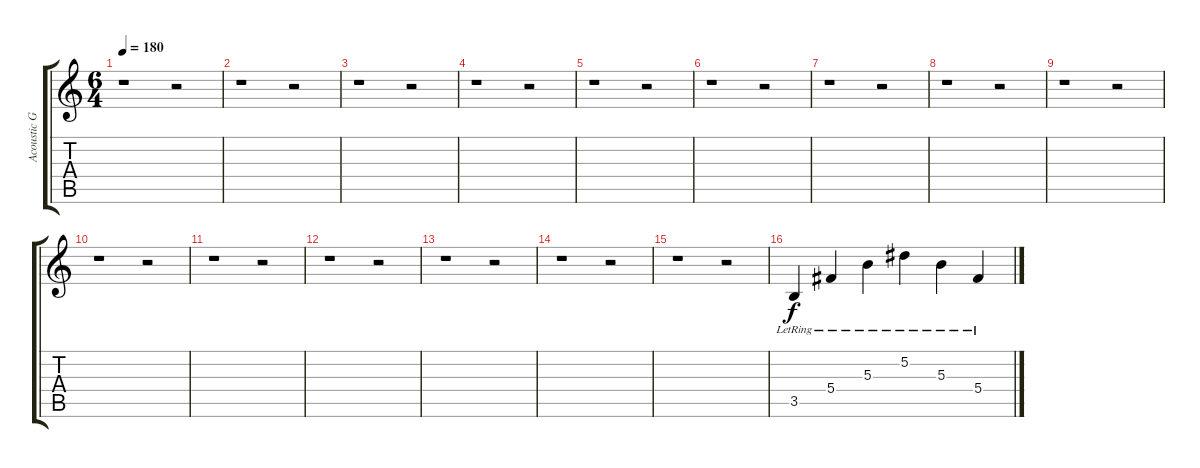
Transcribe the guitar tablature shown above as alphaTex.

\track ("Acoustic Guitar II" "Acoustic G") {instrument acousticguitarsteel}
\staff {score tabs}
\tuning (Eb4 Bb3 Gb3 Db3 Ab2 Eb2) {hide}
\ts (6 4)
\tempo 180
\clef g2
\ks c
r.1{dy f} r.2 |
r.1 r.2 |
r.1 r.2 |
r.1 r.2 |
r.1 r.2 |
r.1 r.2 |
r.1 r.2 |
r.1 r.2 |
r.1 r.2 |
r.1 r.2 |
r.1 r.2 |
r.1 r.2 |
r.1 r.2 |
r.1 r.2 |
r.1 r.2 |
3.5{lr}.4 5.4{lr}.4 5.3{lr}.4 5.2{lr}.4 5.3{lr}.4 5.4{lr}.4
